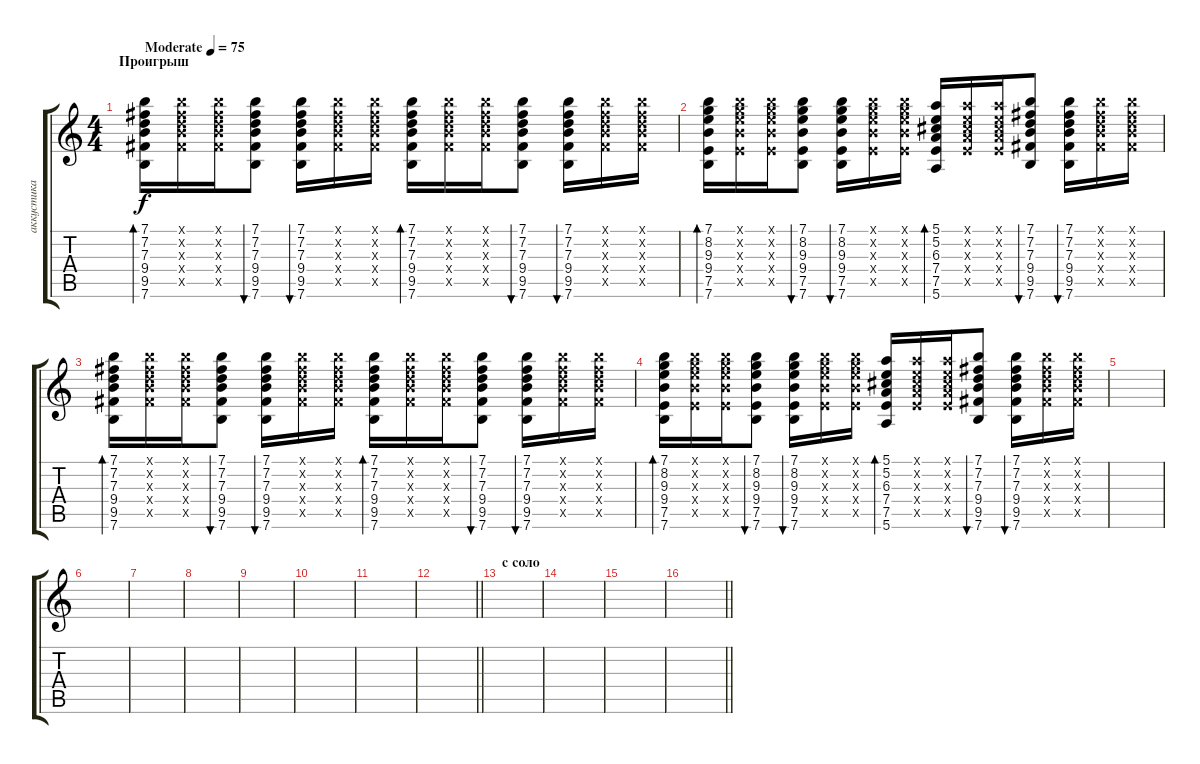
\track ("аккустика" "аккустика") {instrument acousticguitarsteel}
\staff {score tabs}
\tuning (E4 B3 G3 D3 A2 E2) {hide}
\ts (4 4)
\section ("" "Проигрыш")
\tempo (75 "Moderate")
\clef g2
\ks c
(7.1 7.2 7.3 9.4 9.5 7.6).16{bd 60 dy f instrument acousticguitarsteel} (7.1{x} 7.2{x} 7.3{x} 9.4{x} 9.5{x}).16 (7.1{x} 7.2{x} 7.3{x} 9.4{x} 9.5{x}).16 (7.1 7.2 7.3 9.4 9.5 7.6).8{bu 60} (7.1 7.2 7.3 9.4 9.5 7.6).16{bu 60} (7.1{x} 7.2{x} 7.3{x} 9.4{x} 9.5{x}).16 (7.1{x} 7.2{x} 7.3{x} 9.4{x} 9.5{x}).16 (7.1 7.2 7.3 9.4 9.5 7.6).16{bd 60} (7.1{x} 7.2{x} 7.3{x} 9.4{x} 9.5{x}).16 (7.1{x} 7.2{x} 7.3{x} 9.4{x} 9.5{x}).16 (7.1 7.2 7.3 9.4 9.5 7.6).8{bu 60} (7.1 7.2 7.3 9.4 9.5 7.6).16{bu 60} (7.1{x} 7.2{x} 7.3{x} 9.4{x} 9.5{x}).16 (7.1{x} 7.2{x} 7.3{x} 9.4{x} 9.5{x}).16 |
(7.1 8.2 9.3 9.4 7.5 7.6).16{bd 60} (7.1{x} 8.2{x} 9.3{x} 9.4{x} 7.5{x}).16 (7.1{x} 8.2{x} 9.3{x} 9.4{x} 7.5{x}).16 (7.1 8.2 9.3 9.4 7.5 7.6).8{bu 60} (7.1 8.2 9.3 9.4 7.5 7.6).16{bu 60} (7.1{x} 8.2{x} 9.3{x} 9.4{x} 7.5{x}).16 (7.1{x} 8.2{x} 9.3{x} 9.4{x} 7.5{x}).16 (5.1 5.2 6.3 7.4 7.5 5.6).16{bd 60} (5.1{x} 5.2{x} 6.3{x} 7.4{x} 7.5{x}).16 (5.1{x} 5.2{x} 6.3{x} 7.4{x} 7.5{x}).16 (7.1 7.2 7.3 9.4 9.5 7.6).8{bu 60} (7.1 7.2 7.3 9.4 9.5 7.6).16{bu 60} (7.1{x} 7.2{x} 7.3{x} 9.4{x} 9.5{x}).16 (7.1{x} 7.2{x} 7.3{x} 9.4{x} 9.5{x}).16 |
(7.1 7.2 7.3 9.4 9.5 7.6).16{bd 60} (7.1{x} 7.2{x} 7.3{x} 9.4{x} 9.5{x}).16 (7.1{x} 7.2{x} 7.3{x} 9.4{x} 9.5{x}).16 (7.1 7.2 7.3 9.4 9.5 7.6).8{bu 60} (7.1 7.2 7.3 9.4 9.5 7.6).16{bu 60} (7.1{x} 7.2{x} 7.3{x} 9.4{x} 9.5{x}).16 (7.1{x} 7.2{x} 7.3{x} 9.4{x} 9.5{x}).16 (7.1 7.2 7.3 9.4 9.5 7.6).16{bd 60} (7.1{x} 7.2{x} 7.3{x} 9.4{x} 9.5{x}).16 (7.1{x} 7.2{x} 7.3{x} 9.4{x} 9.5{x}).16 (7.1 7.2 7.3 9.4 9.5 7.6).8{bu 60} (7.1 7.2 7.3 9.4 9.5 7.6).16{bu 60} (7.1{x} 7.2{x} 7.3{x} 9.4{x} 9.5{x}).16 (7.1{x} 7.2{x} 7.3{x} 9.4{x} 9.5{x}).16 |
(7.1 8.2 9.3 9.4 7.5 7.6).16{bd 60} (7.1{x} 8.2{x} 9.3{x} 9.4{x} 7.5{x}).16 (7.1{x} 8.2{x} 9.3{x} 9.4{x} 7.5{x}).16 (7.1 8.2 9.3 9.4 7.5 7.6).8{bu 60} (7.1 8.2 9.3 9.4 7.5 7.6).16{bu 60} (7.1{x} 8.2{x} 9.3{x} 9.4{x} 7.5{x}).16 (7.1{x} 8.2{x} 9.3{x} 9.4{x} 7.5{x}).16 (5.1 5.2 6.3 7.4 7.5 5.6).16{bd 60} (5.1{x} 5.2{x} 6.3{x} 7.4{x} 7.5{x}).16 (5.1{x} 5.2{x} 6.3{x} 7.4{x} 7.5{x}).16 (7.1 7.2 7.3 9.4 9.5 7.6).8{bu 60} (7.1 7.2 7.3 9.4 9.5 7.6).16{bu 60} (7.1{x} 7.2{x} 7.3{x} 9.4{x} 9.5{x}).16 (7.1{x} 7.2{x} 7.3{x} 9.4{x} 9.5{x}).16 |
|
|
|
|
|
|
|
\barLineRight lightlight
|
\section ("" "с соло")
|
|
|
\barLineRight lightlight
